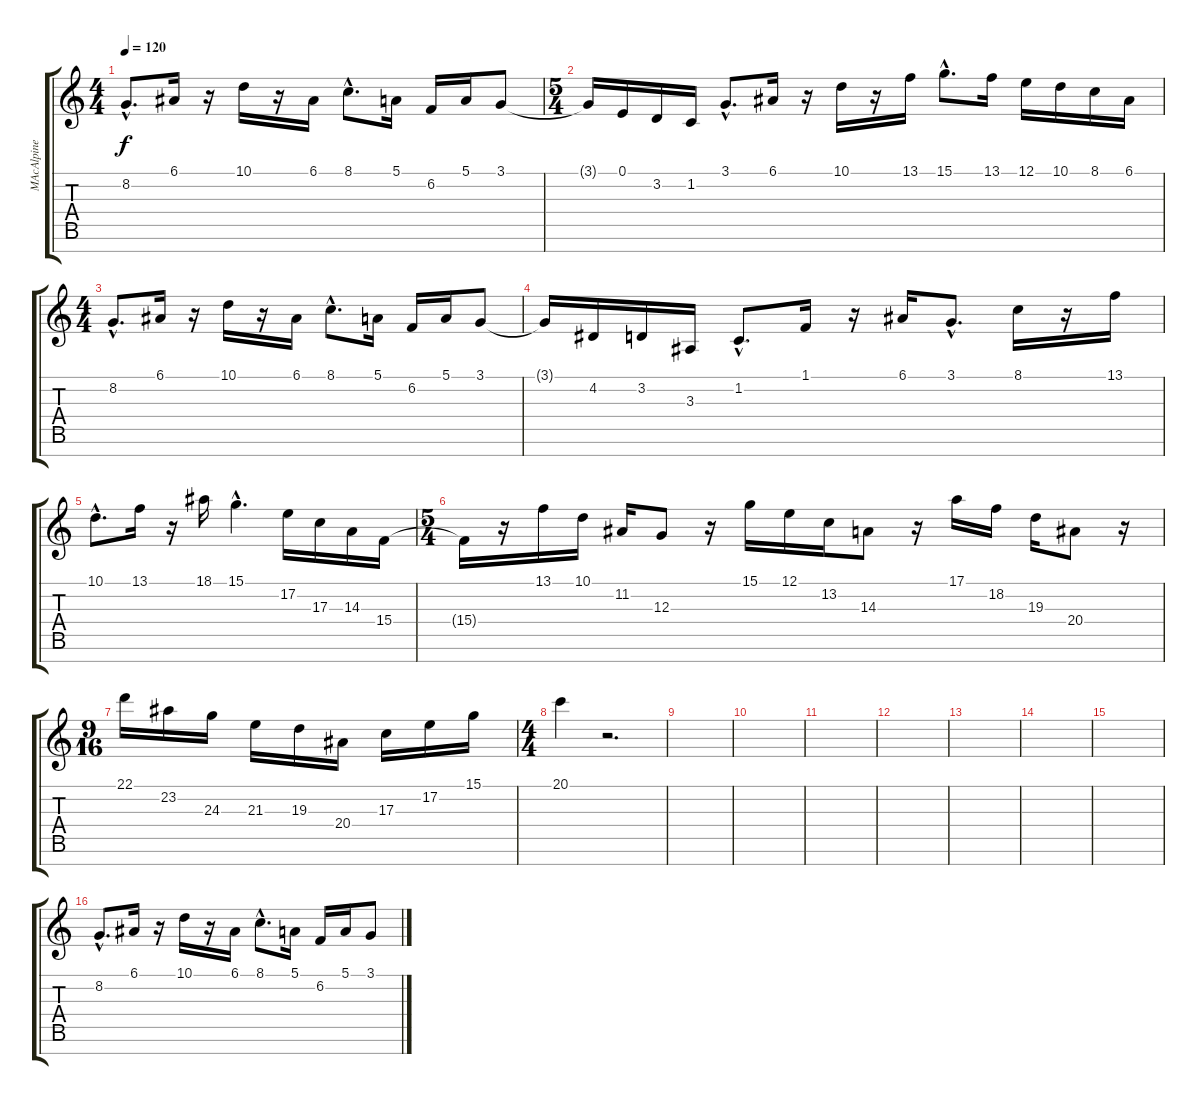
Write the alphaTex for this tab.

\track ("MAcAlpine Keys" "MAcAlpine ") {instrument lead2sawtooth}
\staff {score tabs}
\tuning (E4 B3 G3 D3 A2 E2 B1) {hide}
\ts (4 4)
\tempo 120
\clef g2
\ks c
8.2{hac}.8{d dy f instrument lead2sawtooth} 6.1.16 r.16 10.1.16 r.16 6.1.16 8.1{hac}.8{d} 5.1.16 6.2.16 5.1.16 3.1.8 |
\ts (5 4)
3.1{t}.16 0.1.16 3.2.16 1.2.16 3.1{hac}.8{d} 6.1.16 r.16 10.1.16 r.16 13.1.16 15.1{hac}.8{d} 13.1.16 12.1.16 10.1.16 8.1.16 6.1.16 |
\ts (4 4)
8.2{hac}.8{d} 6.1.16 r.16 10.1.16 r.16 6.1.16 8.1{hac}.8{d} 5.1.16 6.2.16 5.1.16 3.1.8 |
3.1{t}.16 4.2.16 3.2.16 3.3.16 1.2{hac}.8{d} 1.1.16 r.16 6.1.16 3.1{hac}.8{d} 8.1.16 r.16 13.1.16 |
10.1{hac}.8{d} 13.1.16 r.16 18.1.16 15.1{hac}.4{d} 17.2.16 17.3.16 14.3.16 15.4.16 |
\ts (5 4)
15.4{t}.16 r.16 13.1.16 10.1.16 11.2.16 12.3.8 r.16 15.1.16 12.1.16 13.2.16 14.3.8 r.16 17.1.16 18.2.16 19.3.16 20.4.8 r.16 |
\ts (9 16)
22.1.16 23.2.16 24.3.16 21.3.16 19.3.16 20.4.16 17.3.16 17.2.16 15.1.16 |
\ts (4 4)
20.1.4 r.2{d} |
|
|
|
|
|
|
|
8.2{hac}.8{d} 6.1.16 r.16 10.1.16 r.16 6.1.16 8.1{hac}.8{d} 5.1.16 6.2.16 5.1.16 3.1.8
